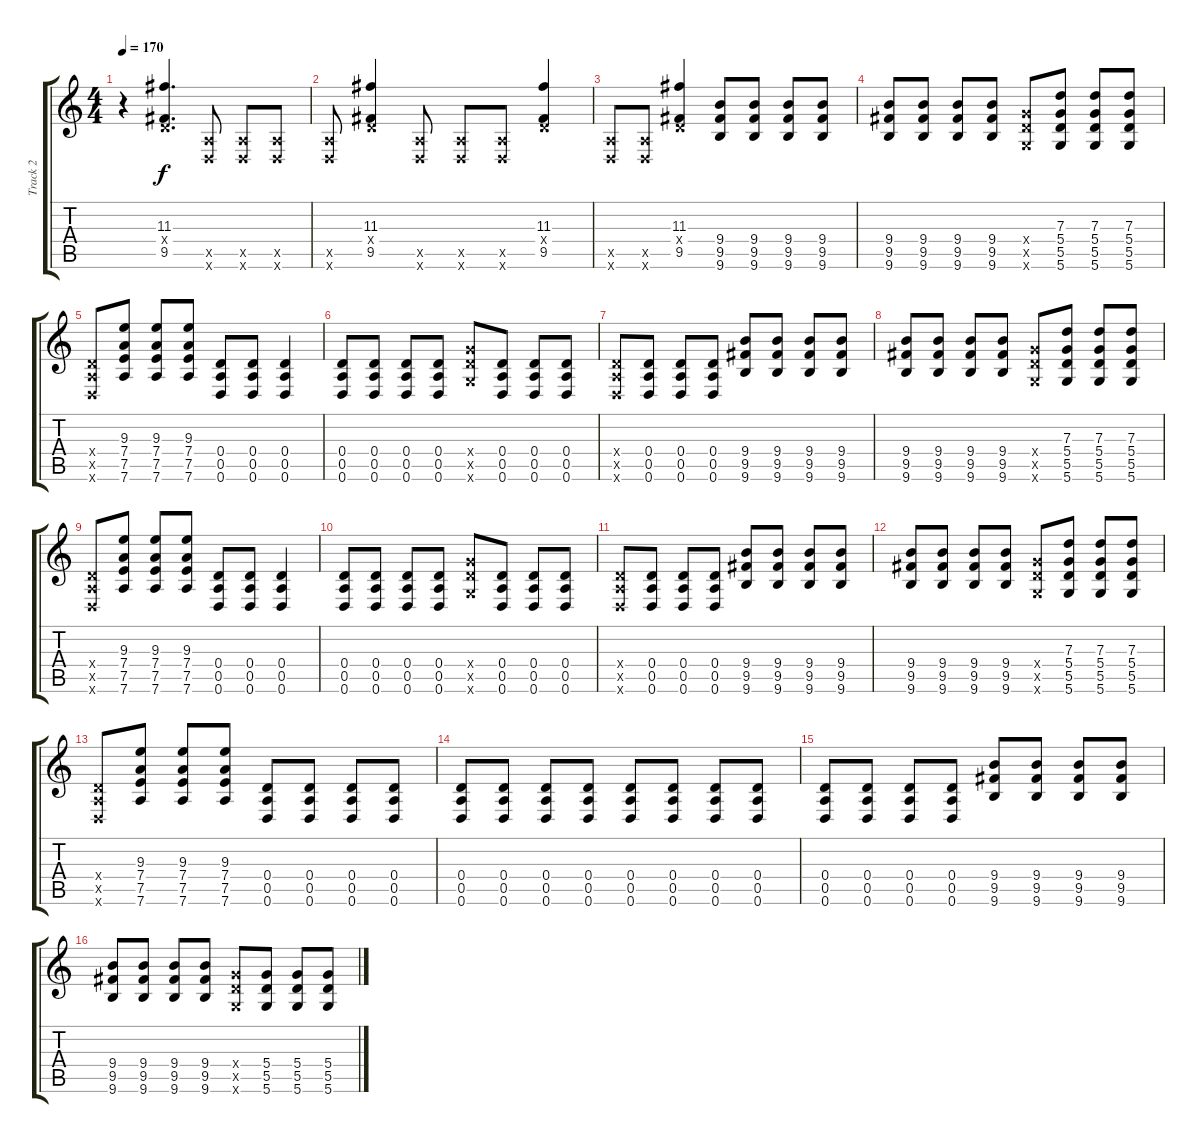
\track ("Track 2" "Track 2") {instrument acousticguitarsteel}
\staff {score tabs}
\tuning (E4 B3 G3 D3 A2 D2) {hide}
\ts (4 4)
\tempo 170
\clef g2
\ks c
r.4{dy f} (11.3 0.4{x} 9.5).4{d} (0.5{x} 0.6{x}).8 (0.5{x} 0.6{x}).8 (0.5{x} 0.6{x}).8 |
(0.5{x} 0.6{x}).8 (11.3 0.4{x} 9.5).4 (0.5{x} 0.6{x}).8 (0.5{x} 0.6{x}).8 (0.5{x} 0.6{x}).8 (11.3 0.4{x} 9.5).4 |
(0.5{x} 0.6{x}).8 (0.5{x} 0.6{x}).8 (11.3 0.4{x} 9.5).4 (9.4 9.5 9.6).8 (9.4 9.5 9.6).8 (9.4 9.5 9.6).8 (9.4 9.5 9.6).8 |
(9.4 9.5 9.6).8 (9.4 9.5 9.6).8 (9.4 9.5 9.6).8 (9.4 9.5 9.6).8 (5.4{x} 5.5{x} 5.6{x}).8 (7.3 5.4 5.5 5.6).8 (7.3 5.4 5.5 5.6).8 (7.3 5.4 5.5 5.6).8 |
(0.4{x} 0.5{x} 0.6{x}).8 (9.3 7.4 7.5 7.6).8 (9.3 7.4 7.5 7.6).8 (9.3 7.4 7.5 7.6).8 (0.4 0.5 0.6).8 (0.4 0.5 0.6).8 (0.4 0.5 0.6).4 |
(0.4 0.5 0.6).8 (0.4 0.5 0.6).8 (0.4 0.5 0.6).8 (0.4 0.5 0.6).8 (5.4{x} 5.5{x} 5.6{x}).8 (0.4 0.5 0.6).8 (0.4 0.5 0.6).8 (0.4 0.5 0.6).8 |
(0.4{x} 0.5{x} 0.6{x}).8 (0.4 0.5 0.6).8 (0.4 0.5 0.6).8 (0.4 0.5 0.6).8 (9.4 9.5 9.6).8 (9.4 9.5 9.6).8 (9.4 9.5 9.6).8 (9.4 9.5 9.6).8 |
(9.4 9.5 9.6).8 (9.4 9.5 9.6).8 (9.4 9.5 9.6).8 (9.4 9.5 9.6).8 (5.4{x} 5.5{x} 5.6{x}).8 (7.3 5.4 5.5 5.6).8 (7.3 5.4 5.5 5.6).8 (7.3 5.4 5.5 5.6).8 |
(0.4{x} 0.5{x} 0.6{x}).8 (9.3 7.4 7.5 7.6).8 (9.3 7.4 7.5 7.6).8 (9.3 7.4 7.5 7.6).8 (0.4 0.5 0.6).8 (0.4 0.5 0.6).8 (0.4 0.5 0.6).4 |
(0.4 0.5 0.6).8 (0.4 0.5 0.6).8 (0.4 0.5 0.6).8 (0.4 0.5 0.6).8 (5.4{x} 5.5{x} 5.6{x}).8 (0.4 0.5 0.6).8 (0.4 0.5 0.6).8 (0.4 0.5 0.6).8 |
(0.4{x} 0.5{x} 0.6{x}).8 (0.4 0.5 0.6).8 (0.4 0.5 0.6).8 (0.4 0.5 0.6).8 (9.4 9.5 9.6).8 (9.4 9.5 9.6).8 (9.4 9.5 9.6).8 (9.4 9.5 9.6).8 |
(9.4 9.5 9.6).8 (9.4 9.5 9.6).8 (9.4 9.5 9.6).8 (9.4 9.5 9.6).8 (5.4{x} 5.5{x} 5.6{x}).8 (7.3 5.4 5.5 5.6).8 (7.3 5.4 5.5 5.6).8 (7.3 5.4 5.5 5.6).8 |
(0.4{x} 0.5{x} 0.6{x}).8 (9.3 7.4 7.5 7.6).8 (9.3 7.4 7.5 7.6).8 (9.3 7.4 7.5 7.6).8 (0.4 0.5 0.6).8 (0.4 0.5 0.6).8 (0.4 0.5 0.6).8 (0.4 0.5 0.6).8 |
(0.4 0.5 0.6).8 (0.4 0.5 0.6).8 (0.4 0.5 0.6).8 (0.4 0.5 0.6).8 (0.4 0.5 0.6).8 (0.4 0.5 0.6).8 (0.4 0.5 0.6).8 (0.4 0.5 0.6).8 |
(0.4 0.5 0.6).8 (0.4 0.5 0.6).8 (0.4 0.5 0.6).8 (0.4 0.5 0.6).8 (9.4 9.5 9.6).8 (9.4 9.5 9.6).8 (9.4 9.5 9.6).8 (9.4 9.5 9.6).8 |
(9.4 9.5 9.6).8 (9.4 9.5 9.6).8 (9.4 9.5 9.6).8 (9.4 9.5 9.6).8 (5.4{x} 5.5{x} 5.6{x}).8 (5.4 5.5 5.6).8 (5.4 5.5 5.6).8 (5.4 5.5 5.6).8
